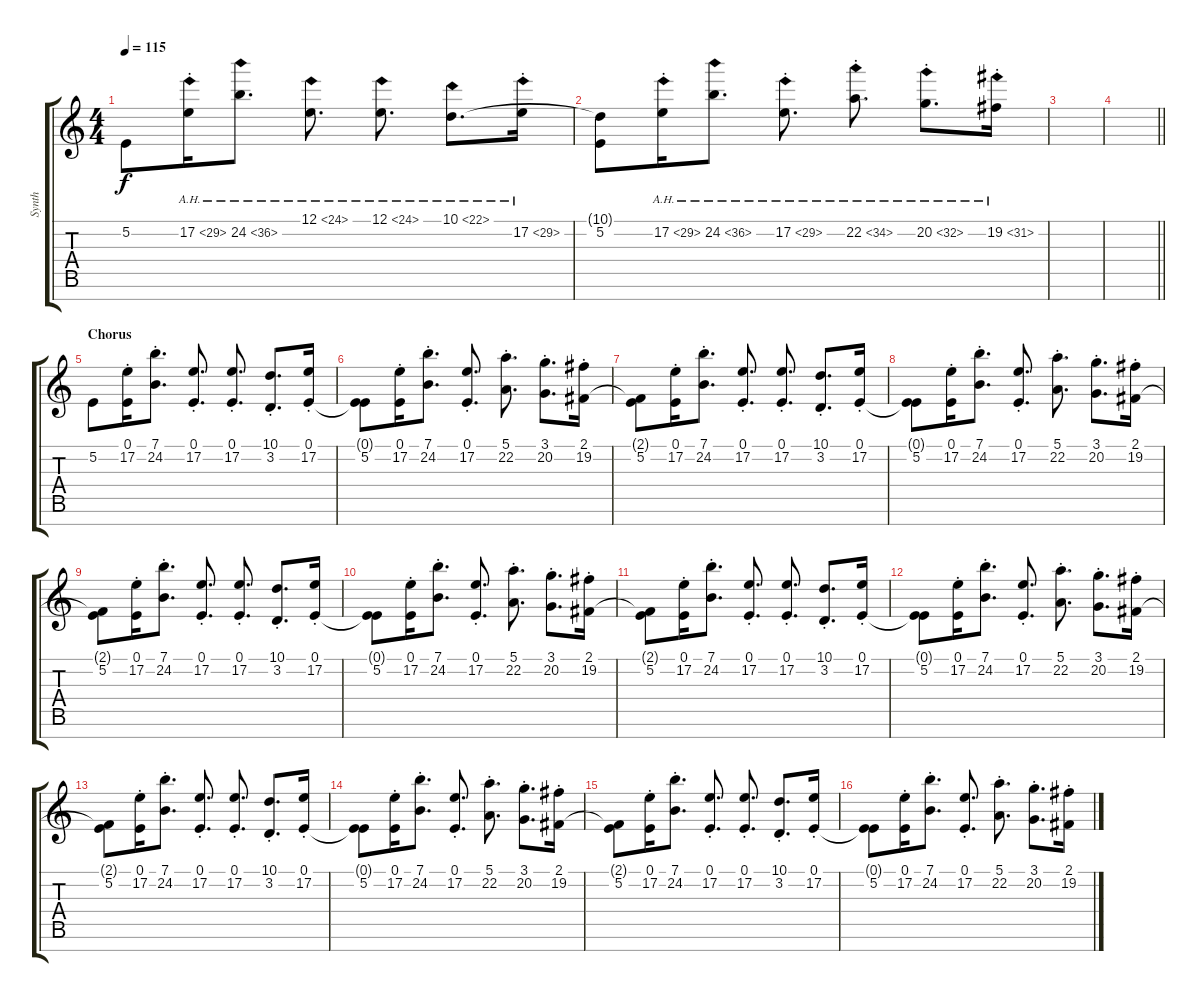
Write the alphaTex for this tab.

\track ("Synth" "Synth") {instrument fx4atmosphere}
\staff {score tabs}
\tuning (E4 B3 G3 D3 A2 E2 B1) {hide}
\ts (4 4)
\tempo 115
\clef g2
\ks c
5.2.8{dy f} 17.2{ah 12 st}.16 24.2{ah 12}.8{d} 12.1{ah 12}.8{d} 12.1{ah 12}.8{d} 10.1{ah 12}.8{d} 17.2{ah 12 st}.16 |
(10.1{t} 5.2).8 17.2{ah 12 st}.16 24.2{ah 12}.8{d} 17.2{ah 12 st}.8{d} 22.2{ah 12 st}.8{d} 20.2{ah 12 st}.8{d} 19.2{ah 12 st}.16 |
|
\barLineRight lightlight
|
\section ("" "Chorus")
5.2.8{volume 12} (0.1 17.2{st}).16 (7.1 24.2{st}).8{d} (0.1 17.2{st}).8{d} (0.1 17.2{st}).8{d} (10.1 3.2{st}).8{d} (0.1 17.2{st}).16 |
(0.1{t} 5.2).8 (0.1 17.2{st}).16 (7.1 24.2{st}).8{d} (0.1 17.2{st}).8{d} (5.1 22.2{st}).8{d} (3.1 20.2{st}).8{d} (2.1 19.2{st}).16 |
(2.1{t} 5.2).8 (0.1 17.2{st}).16 (7.1 24.2{st}).8{d} (0.1 17.2{st}).8{d} (0.1 17.2{st}).8{d} (10.1 3.2{st}).8{d} (0.1 17.2{st}).16 |
(0.1{t} 5.2).8 (0.1 17.2{st}).16 (7.1 24.2{st}).8{d} (0.1 17.2{st}).8{d} (5.1 22.2{st}).8{d} (3.1 20.2{st}).8{d} (2.1 19.2{st}).16 |
(2.1{t} 5.2).8 (0.1 17.2{st}).16 (7.1 24.2{st}).8{d} (0.1 17.2{st}).8{d} (0.1 17.2{st}).8{d} (10.1 3.2{st}).8{d} (0.1 17.2{st}).16 |
(0.1{t} 5.2).8 (0.1 17.2{st}).16 (7.1 24.2{st}).8{d} (0.1 17.2{st}).8{d} (5.1 22.2{st}).8{d} (3.1 20.2{st}).8{d} (2.1 19.2{st}).16 |
(2.1{t} 5.2).8 (0.1 17.2{st}).16 (7.1 24.2{st}).8{d} (0.1 17.2{st}).8{d} (0.1 17.2{st}).8{d} (10.1 3.2{st}).8{d} (0.1 17.2{st}).16 |
(0.1{t} 5.2).8 (0.1 17.2{st}).16 (7.1 24.2{st}).8{d} (0.1 17.2{st}).8{d} (5.1 22.2{st}).8{d} (3.1 20.2{st}).8{d} (2.1 19.2{st}).16 |
(2.1{t} 5.2).8 (0.1 17.2{st}).16 (7.1 24.2{st}).8{d} (0.1 17.2{st}).8{d} (0.1 17.2{st}).8{d} (10.1 3.2{st}).8{d} (0.1 17.2{st}).16 |
(0.1{t} 5.2).8 (0.1 17.2{st}).16 (7.1 24.2{st}).8{d} (0.1 17.2{st}).8{d} (5.1 22.2{st}).8{d} (3.1 20.2{st}).8{d} (2.1 19.2{st}).16 |
(2.1{t} 5.2).8 (0.1 17.2{st}).16 (7.1 24.2{st}).8{d} (0.1 17.2{st}).8{d} (0.1 17.2{st}).8{d} (10.1 3.2{st}).8{d} (0.1 17.2{st}).16 |
(0.1{t} 5.2).8 (0.1 17.2{st}).16 (7.1 24.2{st}).8{d} (0.1 17.2{st}).8{d} (5.1 22.2{st}).8{d} (3.1 20.2{st}).8{d} (2.1 19.2{st}).16
